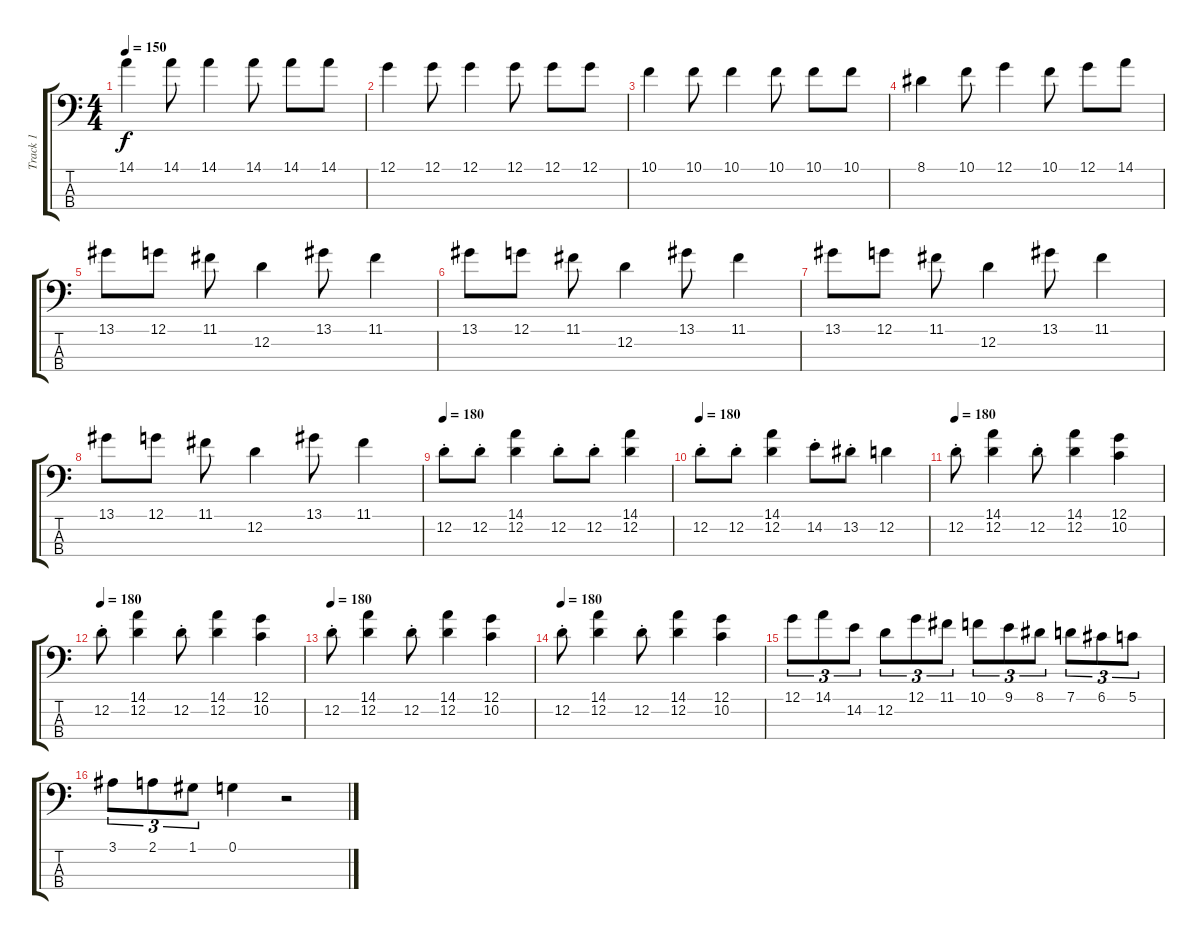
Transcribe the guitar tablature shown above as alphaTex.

\track ("Track 1" "Track 1") {instrument distortionguitar}
\staff {score tabs}
\tuning (G2 D2 A1 E1) {hide}
\ts (4 4)
\tempo 150
\tempo 180
\tempo 150
\clef f4
\ks c
14.1.4{dy f instrument distortionguitar} 14.1.8 14.1.4 14.1.8 14.1.8 14.1.8 |
12.1.4 12.1.8 12.1.4 12.1.8 12.1.8 12.1.8 |
10.1.4 10.1.8 10.1.4 10.1.8 10.1.8 10.1.8 |
8.1.4 10.1.8 12.1.4 10.1.8 12.1.8 14.1.8 |
13.1.8 12.1.8 11.1.8 12.2.4 13.1.8 11.1.4 |
13.1.8 12.1.8 11.1.8 12.2.4 13.1.8 11.1.4 |
13.1.8 12.1.8 11.1.8 12.2.4 13.1.8 11.1.4 |
13.1.8 12.1.8 11.1.8 12.2.4 13.1.8 11.1.4 |
\tempo 180
12.2{st}.8 12.2{st}.8 (14.1 12.2).4 12.2{st}.8 12.2{st}.8 (14.1 12.2).4 |
\tempo 180
12.2{st}.8 12.2{st}.8 (14.1 12.2).4 14.2{st}.8 13.2{st}.8 12.2.4 |
\tempo 180
12.2{st}.8 (14.1 12.2).4 12.2{st}.8 (14.1 12.2).4 (12.1 10.2).4 |
\tempo 180
12.2{st}.8 (14.1 12.2).4 12.2{st}.8 (14.1 12.2).4 (12.1 10.2).4 |
\tempo 180
12.2{st}.8 (14.1 12.2).4 12.2{st}.8 (14.1 12.2).4 (12.1 10.2).4 |
\tempo 180
12.2{st}.8 (14.1 12.2).4 12.2{st}.8 (14.1 12.2).4 (12.1 10.2).4 |
12.1.8{tu (3 2)} 14.1.8{tu (3 2)} 14.2.8{tu (3 2)} 12.2.8{tu (3 2)} 12.1.8{tu (3 2)} 11.1.8{tu (3 2)} 10.1.8{tu (3 2)} 9.1.8{tu (3 2)} 8.1.8{tu (3 2)} 7.1.8{tu (3 2)} 6.1.8{tu (3 2)} 5.1.8{tu (3 2)} |
3.1.8{tu (3 2)} 2.1.8{tu (3 2)} 1.1.8{tu (3 2)} 0.1.4 r.2
